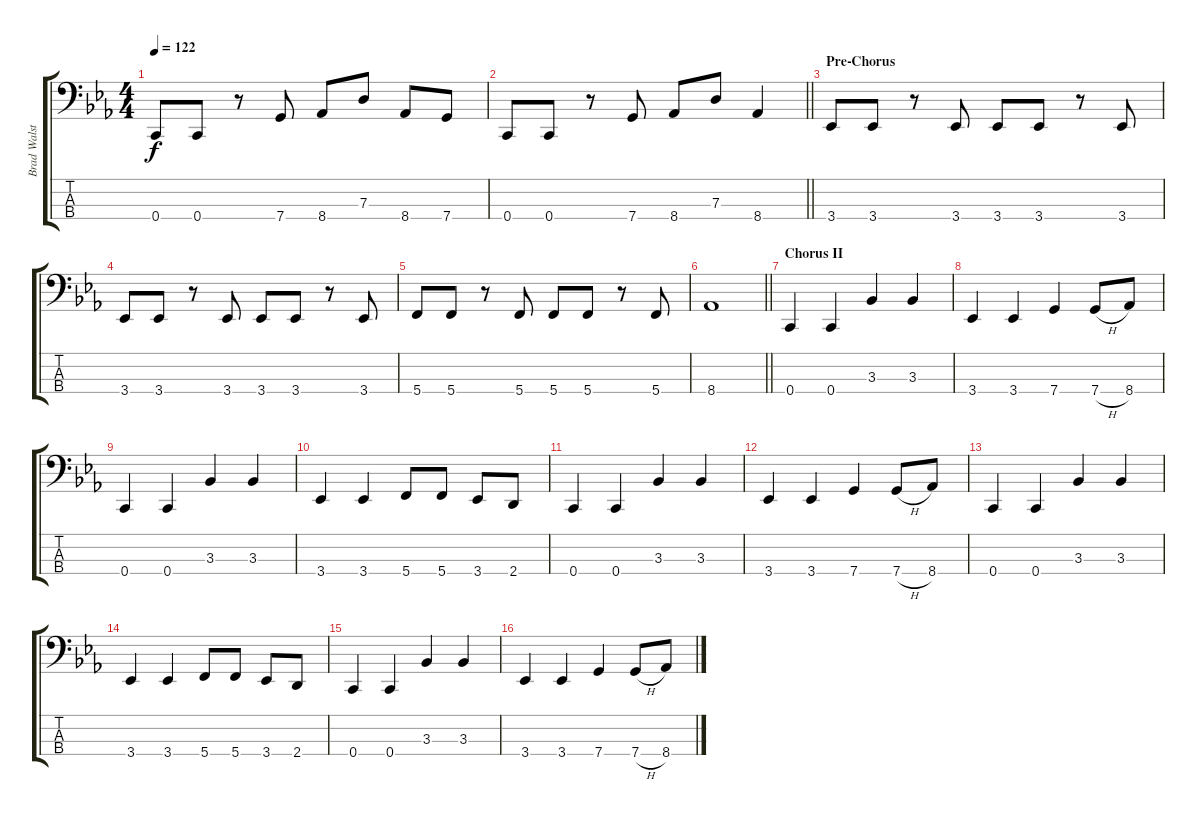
\track ("Brad Walst" "Brad Walst") {instrument electricbasspick}
\staff {score tabs}
\tuning (F2 C2 G1 C1) {hide}
\ts (4 4)
\tempo 122
\clef f4
\ks cminor
0.4.8{dy f} 0.4.8 r.8 7.4.8 8.4.8 7.3.8 8.4.8 7.4.8 |
\barLineRight lightlight
0.4.8 0.4.8 r.8 7.4.8 8.4.8 7.3.8 8.4.4 |
\section ("" "Pre-Chorus")
3.4.8 3.4.8 r.8 3.4.8 3.4.8 3.4.8 r.8 3.4.8 |
3.4.8 3.4.8 r.8 3.4.8 3.4.8 3.4.8 r.8 3.4.8 |
5.4.8 5.4.8 r.8 5.4.8 5.4.8 5.4.8 r.8 5.4.8 |
\barLineRight lightlight
8.4.1 |
\section ("" "Chorus II")
0.4.4 0.4.4 3.3.4 3.3.4 |
3.4.4 3.4.4 7.4.4 7.4{h}.8 8.4.8 |
0.4.4 0.4.4 3.3.4 3.3.4 |
3.4.4 3.4.4 5.4.8 5.4.8 3.4.8 2.4.8 |
0.4.4 0.4.4 3.3.4 3.3.4 |
3.4.4 3.4.4 7.4.4 7.4{h}.8 8.4.8 |
0.4.4 0.4.4 3.3.4 3.3.4 |
3.4.4 3.4.4 5.4.8 5.4.8 3.4.8 2.4.8 |
0.4.4 0.4.4 3.3.4 3.3.4 |
3.4.4 3.4.4 7.4.4 7.4{h}.8 8.4.8
